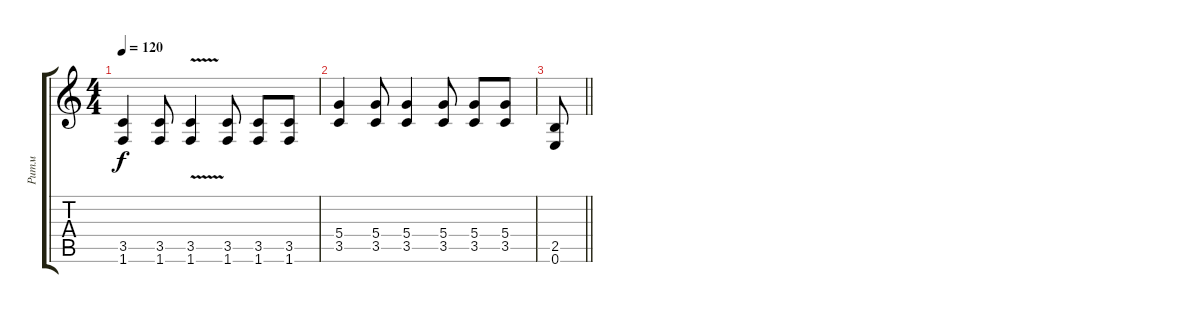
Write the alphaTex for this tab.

\track ("Ритм" "Ритм") {instrument distortionguitar}
\staff {score tabs}
\tuning (E4 B3 G3 D3 A2 E2) {hide}
\ts (4 4)
\tempo 120
\clef g2
\ks c
(3.5 1.6).4{dy f} (3.5 1.6).8 (3.5{v} 1.6{v}).4 (3.5 1.6).8 (3.5 1.6).8 (3.5 1.6).8 |
(5.4 3.5).4 (5.4 3.5).8 (5.4 3.5).4 (5.4 3.5).8 (5.4 3.5).8 (5.4 3.5).8 |
\barLineRight lightlight
(2.5 0.6).8
